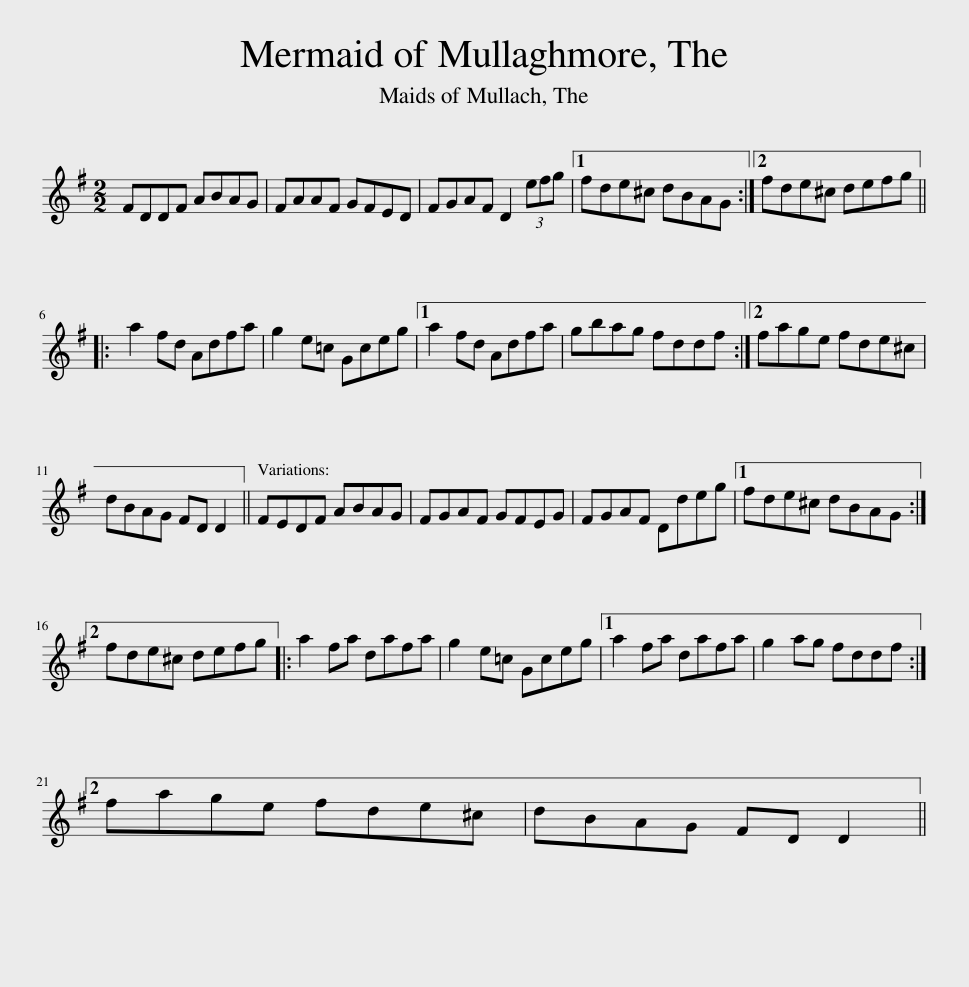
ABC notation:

X:1
L:1/8
M:2/2
I:linebreak $
K:G
V:1 treble
V:1
 FDDF ABAG | FAAF GFED | FGAF D2 (3efg |1 fde^c dBAG :|2 fde^c defg |:$ %5
 a2 fd Adfa | g2 e=c Gceg |1 a2 fd Adfa | gbag fddf :|2 fage fde^c |$ %10
 dBAG FD D2 || FEDF ABAG | FGAF GFEG | FGAF Ddeg |1 fde^c dBAG :|2$ %15
 fde^c defg |: a2 fa dafa | g2 e=c Gceg |1 a2 fa dafa | g2 ag fddf :|2$ %20
 fage fde^c | dBAG FD D2 || %22
